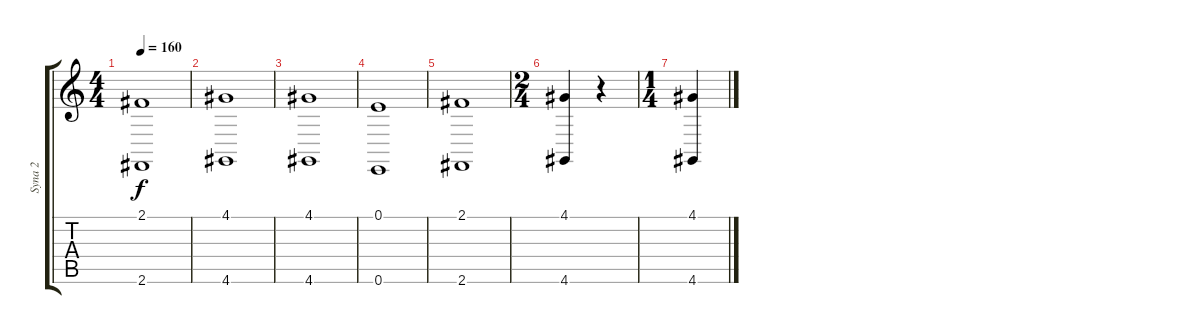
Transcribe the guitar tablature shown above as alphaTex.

\track ("Syna 2" "Syna 2") {instrument stringensemble1}
\staff {score tabs}
\tuning (E4 B3 G3 D3 A2 E2) {hide}
\ts (4 4)
\tempo 160
\clef g2
\ks c
(2.1 2.6).1{dy f} |
(4.1 4.6).1 |
(4.1 4.6).1 |
(0.1 0.6).1 |
(2.1 2.6).1 |
\ts (2 4)
(4.1 4.6).4 r.4 |
\ts (1 4)
(4.1 4.6).4
